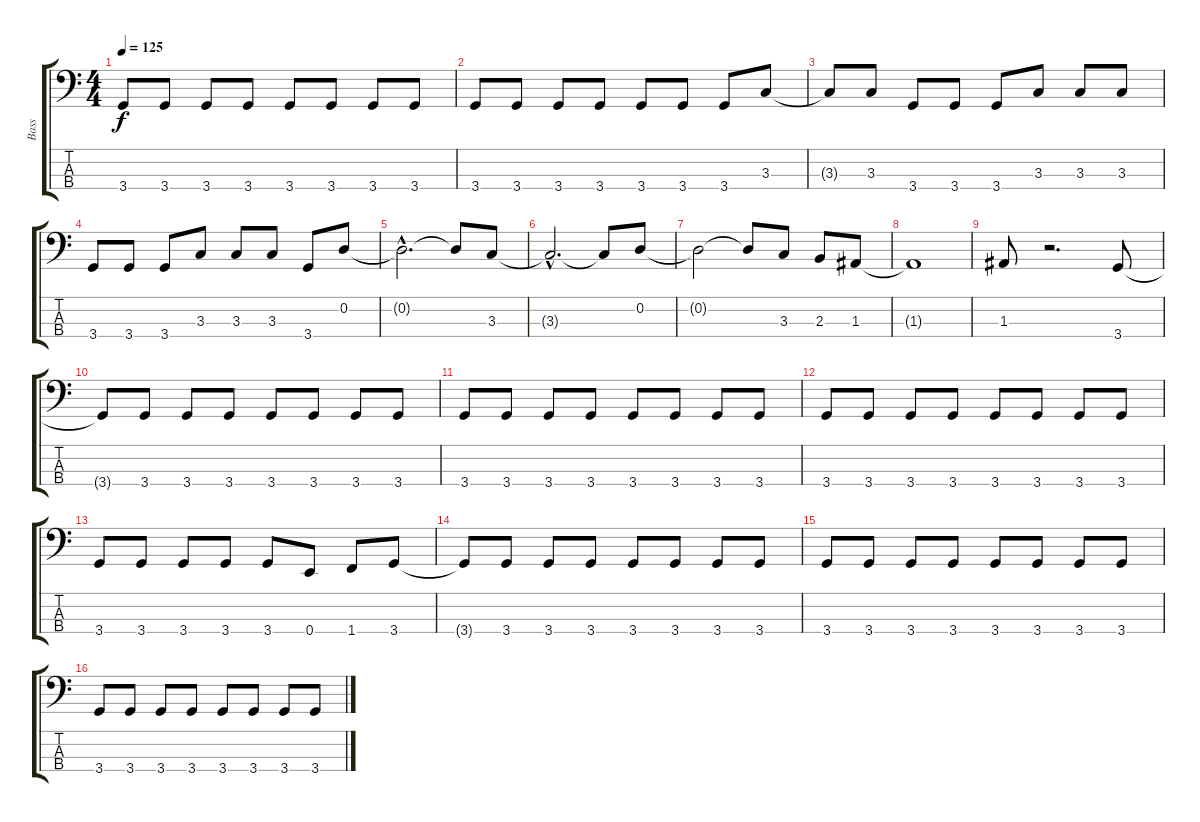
\track ("Bass" "Bass") {instrument electricbasspick}
\staff {score tabs}
\tuning (G2 D2 A1 E1) {hide}
\ts (4 4)
\tempo 125
\clef f4
\ks c
3.4.8{dy f} 3.4.8 3.4.8 3.4.8 3.4.8 3.4.8 3.4.8 3.4.8 |
3.4.8 3.4.8 3.4.8 3.4.8 3.4.8 3.4.8 3.4.8 3.3.8 |
3.3{t}.8 3.3.8 3.4.8 3.4.8 3.4.8 3.3.8 3.3.8 3.3.8 |
3.4.8 3.4.8 3.4.8 3.3.8 3.3.8 3.3.8 3.4.8 0.2.8 |
0.2{hac t}.2{d} 0.2{t}.8 3.3.8 |
3.3{hac t}.2{d} 3.3{t}.8 0.2.8 |
0.2{t}.2 0.2{t}.8 3.3.8 2.3.8 1.3.8 |
1.3{t}.1 |
1.3.8 r.2{d} 3.4.8 |
3.4{t}.8 3.4.8 3.4.8 3.4.8 3.4.8 3.4.8 3.4.8 3.4.8 |
3.4.8 3.4.8 3.4.8 3.4.8 3.4.8 3.4.8 3.4.8 3.4.8 |
3.4.8 3.4.8 3.4.8 3.4.8 3.4.8 3.4.8 3.4.8 3.4.8 |
3.4.8 3.4.8 3.4.8 3.4.8 3.4.8 0.4.8 1.4.8 3.4.8 |
3.4{t}.8 3.4.8 3.4.8 3.4.8 3.4.8 3.4.8 3.4.8 3.4.8 |
3.4.8 3.4.8 3.4.8 3.4.8 3.4.8 3.4.8 3.4.8 3.4.8 |
3.4.8 3.4.8 3.4.8 3.4.8 3.4.8 3.4.8 3.4.8 3.4.8
